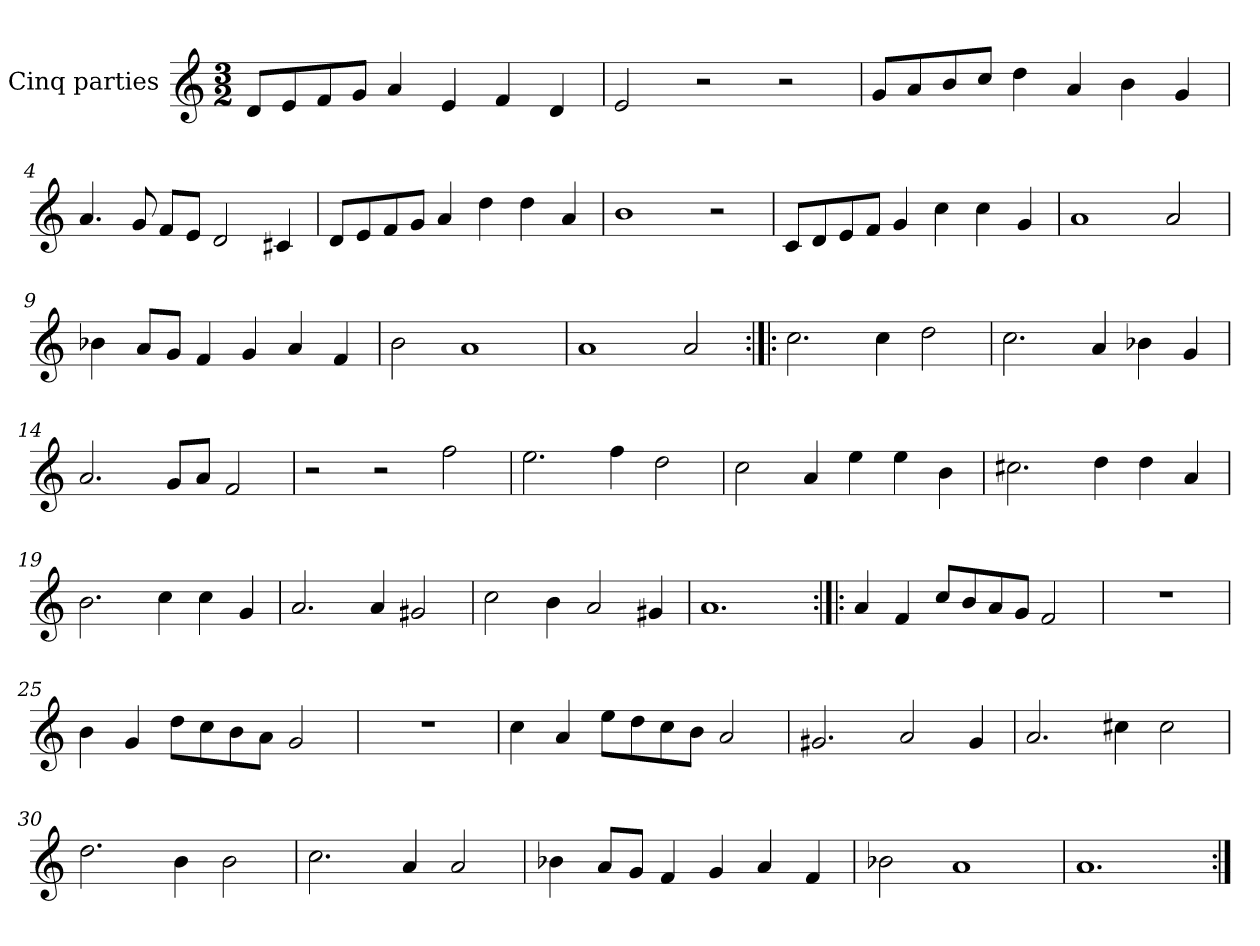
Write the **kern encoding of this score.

**kern
*part1
*staff1
*I"Cinq parties
*clefG2
*k[]
*M3/2
*MM180
=1
8d/L
8e/
8f/
8g/J
4a/
4e/
4f/
4d/
=2
2e/
2r
2r
=3
8g/L
8a/
8b/
8cc/J
4dd\
4a/
4b\
4g/
=4
4.a/
8g/
8f/L
8e/J
2d/
4c#X/
=5
8d/L
8e/
8f/
8g/J
4a/
4dd\
4dd\
4a/
=6
1b
2r
=7
8c/L
8d/
8e/
8f/J
4g/
4cc\
4cc\
4g/
=8
1a
2a/
=9
4b-X\
8a/L
8g/J
4f/
4g/
4a/
4f/
=10
2b\
1a
=11
1a
2a/
=12:|!|:
2.cc\
4cc\
2dd\
=13
2.cc\
4a/
4b-X\
4g/
=14
2.a/
8g/L
8a/J
2f/
=15
2r
2r
2ff\
=16
2.ee\
4ff\
2dd\
=17
2cc\
4a/
4ee\
4ee\
4b\
=18
2.cc#X\
4dd\
4dd\
4a/
=19
2.b\
4cc\
4cc\
4g/
=20
2.a/
4a/
2g#X/
=21
2cc\
4b\
2a/
4g#X/
=22
1.a
=23:|!|:
4a/
4f/
8cc/L
8b/
8a/
8g/J
2f/
=24
1.r
=25
4b\
4g/
8dd\L
8cc\
8b\
8a\J
2g/
=26
1.r
=27
4cc\
4a/
8ee\L
8dd\
8cc\
8b\J
2a/
=28
2.g#X/
2a/
4g#/
=29
2.a/
4cc#X\
2cc#\
=30
2.dd\
4b\
2b\
=31
2.cc\
4a/
2a/
=32
4b-X\
8a/L
8g/J
4f/
4g/
4a/
4f/
=33
2b-i\
1a
=34
1.a
=:|!
*-
